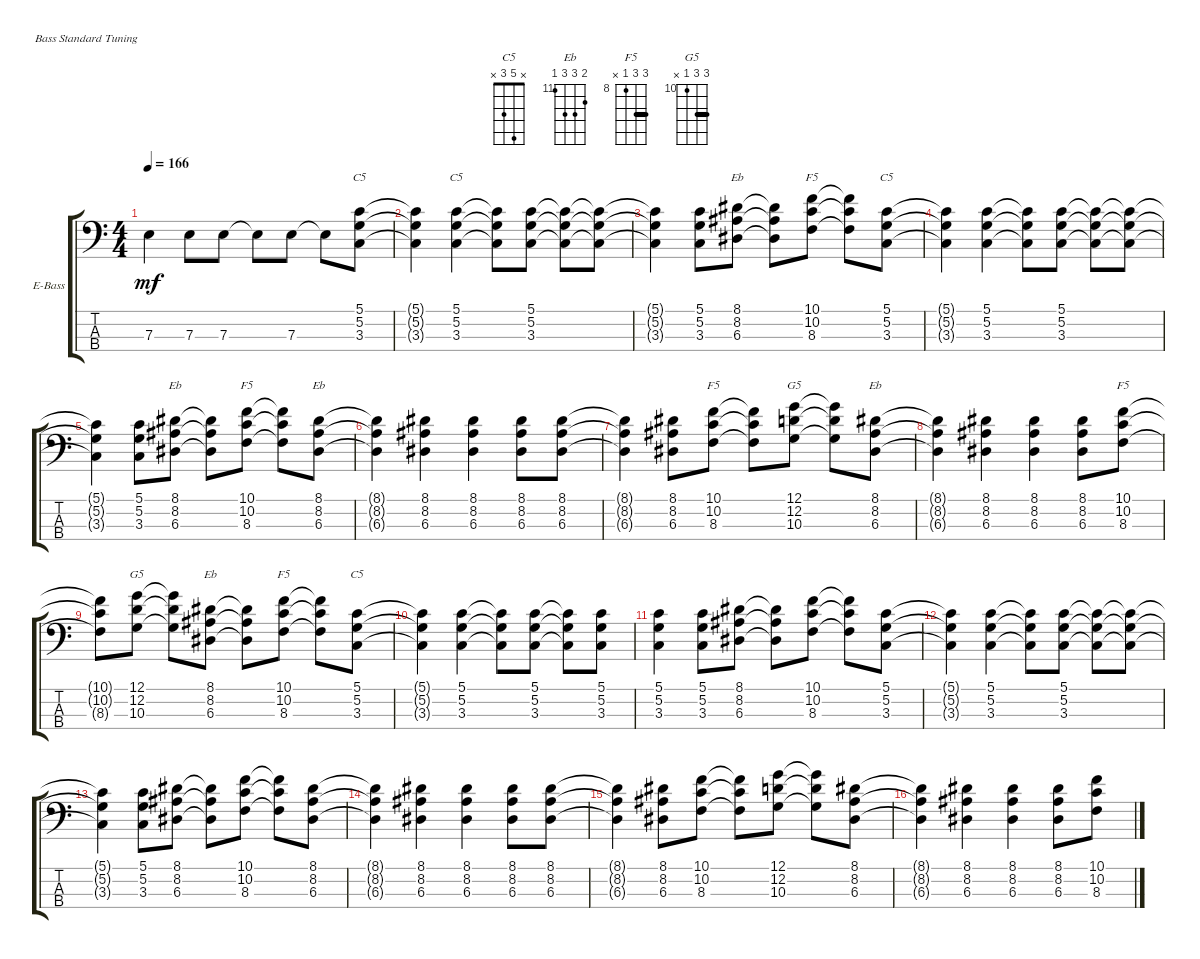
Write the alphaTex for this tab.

\defaultSystemsLayout 4
\bracketExtendMode groupsimilarinstruments
\firstSystemTrackNameOrientation horizontal
\otherSystemsTrackNameOrientation horizontal
\track ("Electric Bass" "E-Bass") {instrument electricbassfinger}
\staff {score tabs}
\tuning (G2 D2 A1 E1)
\chord ("C5" 5 5 3 x) {barre 5}
\chord ("Eb" 12 13 13 11) {firstfret 11}
\chord ("F5" 10 10 8 x) {firstfret 8 barre 10}
\chord ("G5" 12 12 10 x) {firstfret 10 barre 12}
\chord ("C5" x 5 3 x)
\ts (4 4)
\tempo 166
\clef f4
\ks c
7.3.4{dy mf} 7.3.8 7.3.8 7.3{t}.8 7.3.8 7.3{t}.8 (3.3 5.2 5.1).8{ch "C5"} |
(5.1{t} 5.2{t} 3.3{t}).4 (5.1 5.2 3.3).4{ch "C5"} (5.1{t} 5.2{t} 3.3{t}).8 (5.1 5.2 3.3).8 (5.1{t} 5.2{t} 3.3{t}).8 (3.3{t} 5.2{t} 5.1{t}).8 |
(3.3{t} 5.2{t} 5.1{t}).4 (3.3 5.2 5.1).8 (6.3 8.2 8.1).8{ch "Eb"} (8.1{t} 8.2{t} 6.3{t}).8 (8.3 10.2 10.1).8{ch "F5"} (8.3{t} 10.2{t} 10.1{t}).8 (5.1 5.2 3.3).8{ch "C5"} |
(5.1{t} 5.2{t} 3.3{t}).4 (5.1 5.2 3.3).4 (5.1{t} 5.2{t} 3.3{t}).8 (5.1 5.2 3.3).8 (5.1{t} 5.2{t} 3.3{t}).8 (3.3{t} 5.2{t} 5.1{t}).8 |
(3.3{t} 5.2{t} 5.1{t}).4 (3.3 5.2 5.1).8 (6.3 8.2 8.1).8{ch "Eb"} (8.1{t} 8.2{t} 6.3{t}).8 (8.3 10.2 10.1).8{ch "F5"} (8.3{t} 10.2{t} 10.1{t}).8 (6.3 8.2 8.1).8{ch "Eb"} |
(6.3{t} 8.2{t} 8.1{t}).4 (6.3 8.2 8.1).4 (6.3 8.2 8.1).4 (6.3 8.2 8.1).8 (6.3 8.2 8.1).8 |
(6.3{t} 8.2{t} 8.1{t}).4 (6.3 8.2 8.1).8 (8.3 10.2 10.1).8{ch "F5"} (10.1{t} 10.2{t} 8.3{t}).8 (12.1 12.2 10.3).8{ch "G5"} (10.3{t} 12.2{t} 12.1{t}).8 (6.3 8.2 8.1).8{ch "Eb"} |
(8.1{t} 8.2{t} 6.3{t}).4 (8.1 8.2 6.3).4 (8.1 8.2 6.3).4 (8.1 8.2 6.3).8 (8.3 10.2 10.1).8{ch "F5"} |
(10.1{t} 10.2{t} 8.3{t}).8 (10.3 12.2 12.1).8{ch "G5"} (12.1{t} 12.2{t} 10.3{t}).8 (6.3 8.2 8.1).8{ch "Eb"} (8.1{t} 8.2{t} 6.3{t}).8 (8.3 10.2 10.1).8{ch "F5"} (10.1{t} 10.2{t} 8.3{t}).8 (3.3 5.2 5.1).8{ch "C5"} |
(5.1{t} 5.2{t} 3.3{t}).4 (5.1 5.2 3.3).4 (5.1{t} 5.2{t} 3.3{t}).8 (5.1 5.2 3.3).8 (5.1{t} 5.2{t} 3.3{t}).8 (3.3 5.2 5.1).8 |
(3.3 5.2 5.1).4 (3.3 5.2 5.1).8 (6.3 8.2 8.1).8 (8.1{t} 8.2{t} 6.3{t}).8 (8.3 10.2 10.1).8 (8.3{t} 10.2{t} 10.1{t}).8 (5.1 5.2 3.3).8 |
(5.1{t} 5.2{t} 3.3{t}).4 (5.1 5.2 3.3).4 (5.1{t} 5.2{t} 3.3{t}).8 (5.1 5.2 3.3).8 (5.1{t} 5.2{t} 3.3{t}).8 (3.3{t} 5.2{t} 5.1{t}).8 |
(3.3{t} 5.2{t} 5.1{t}).4 (3.3 5.2 5.1).8 (6.3 8.2 8.1).8 (8.1{t} 8.2{t} 6.3{t}).8 (8.3 10.2 10.1).8 (8.3{t} 10.2{t} 10.1{t}).8 (6.3 8.2 8.1).8 |
(6.3{t} 8.2{t} 8.1{t}).4 (6.3 8.2 8.1).4 (6.3 8.2 8.1).4 (6.3 8.2 8.1).8 (6.3 8.2 8.1).8 |
(6.3{t} 8.2{t} 8.1{t}).4 (6.3 8.2 8.1).8 (8.3 10.2 10.1).8 (10.1{t} 10.2{t} 8.3{t}).8 (12.1 12.2 10.3).8 (10.3{t} 12.2{t} 12.1{t}).8 (6.3 8.2 8.1).8 |
(8.1{t} 8.2{t} 6.3{t}).4 (8.1 8.2 6.3).4 (8.1 8.2 6.3).4 (8.1 8.2 6.3).8 (8.3 10.2 10.1).8
